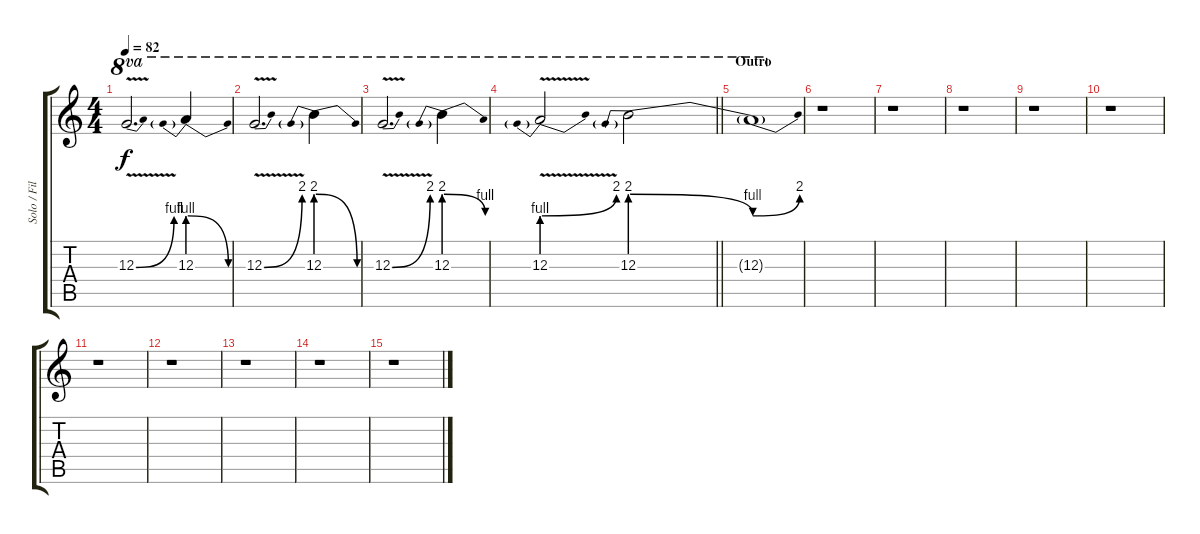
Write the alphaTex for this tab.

\track ("Solo / Fills" "Solo / Fil") {instrument overdrivenguitar}
\staff {score tabs}
\tuning (E4 B3 G3 D3 A2 E2) {hide}
\ts (4 4)
\tempo 82
\clef g2
\ks c
12.3{be (bend 0 0 60 4) v}.2{d ot 8va dy f} 12.3{be (prebendrelease 0 4 60 0)}.4{ot 8va} |
12.3{be (bend 0 0 60 8) v}.2{d ot 8va} 12.3{be (prebendrelease 0 8 60 0)}.4{ot 8va} |
12.3{be (bend 0 0 60 8) v}.2{d ot 8va} 12.3{be (prebendrelease 0 8 60 4)}.4{ot 8va} |
\barLineRight lightlight
12.3{be (prebendbend 0 4 60 8) v}.2{ot 8va} 12.3{be (prebendrelease 0 8 60 4)}.2{ot 8va} |
\section ("" "Outro")
12.3{be (bend 0 4 60 8) t}.1{ot 8va} |
r.1 |
r.1 |
r.1 |
r.1 |
r.1 |
r.1 |
r.1 |
r.1 |
r.1 |
r.1
